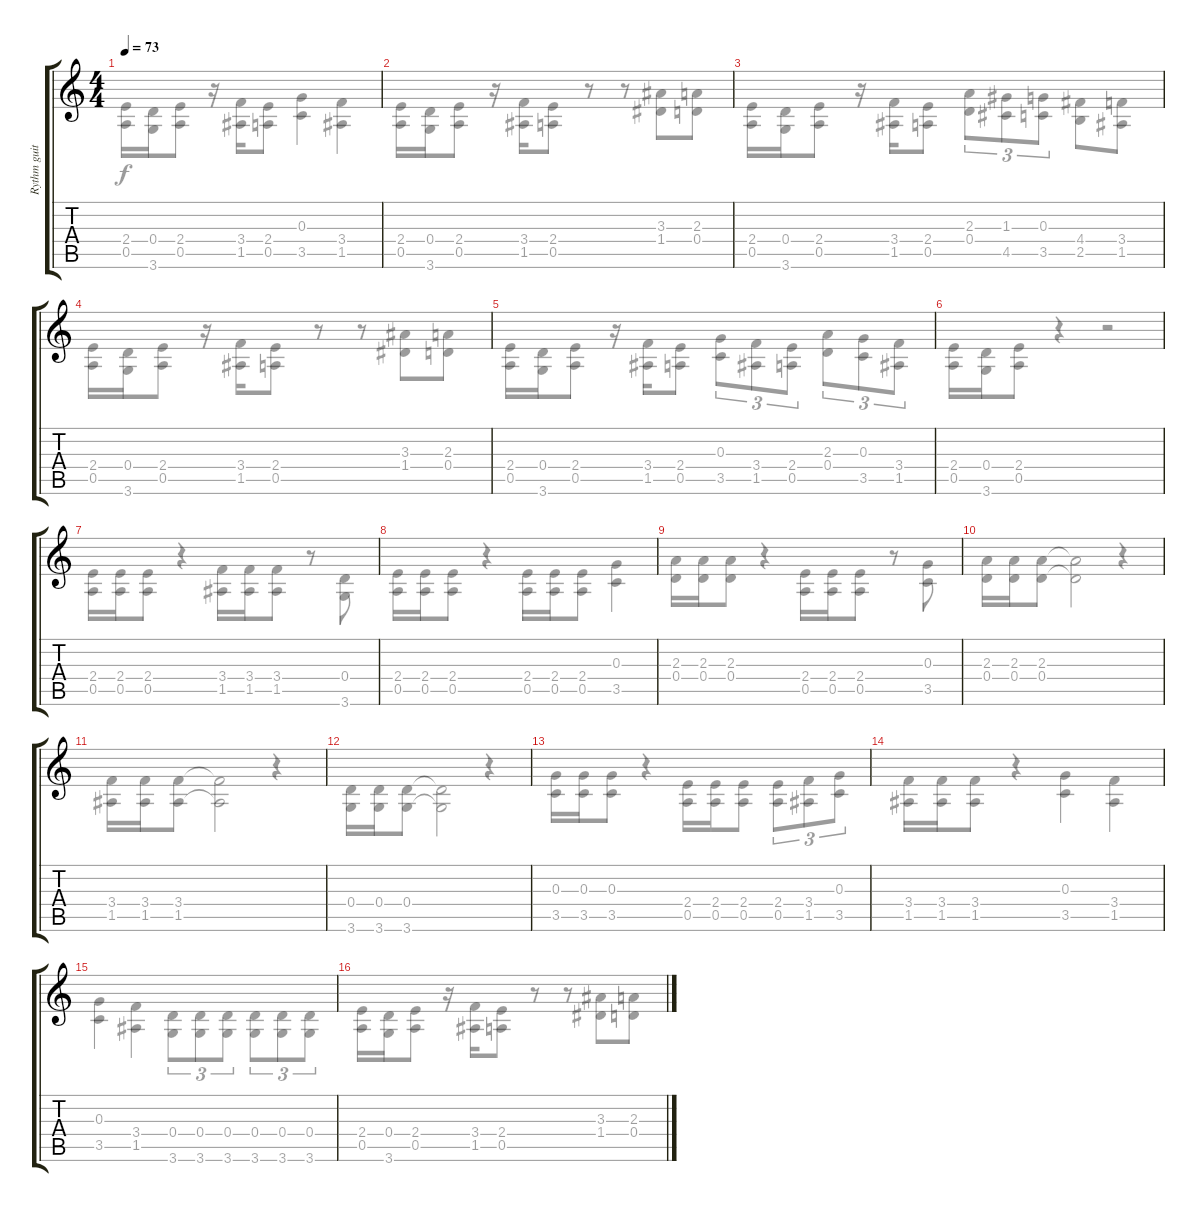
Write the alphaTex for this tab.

\track ("Rythm guitar" "Rythm guit") {instrument overdrivenguitar}
\staff {score tabs}
\tuning (E4 B3 G3 D3 A2 E2) {hide}
\voice
\ts (4 4)
\tempo 73
\clef g2
\ks c
|
|
|
|
|
|
|
|
|
|
|
|
|
|
|
\voice
\clef g2
\ks c
(2.4 0.5).16{dy f} (0.4 3.6).16 (2.4 0.5).8 r.16 (3.4 1.5).16 (2.4 0.5).8 (0.3 3.5).4 (3.4 1.5).4 |
(2.4 0.5).16 (0.4 3.6).16 (2.4 0.5).8 r.16 (3.4 1.5).16 (2.4 0.5).8 r.8 r.8 (3.3 1.4).8 (2.3 0.4).8 |
(2.4 0.5).16 (0.4 3.6).16 (2.4 0.5).8 r.16 (3.4 1.5).16 (2.4 0.5).8 (2.3 0.4).8{tu (3 2)} (1.3 4.5).8{tu (3 2)} (0.3 3.5).8{tu (3 2)} (4.4 2.5).8 (3.4 1.5).8 |
(2.4 0.5).16 (0.4 3.6).16 (2.4 0.5).8 r.16 (3.4 1.5).16 (2.4 0.5).8 r.8 r.8 (3.3 1.4).8 (2.3 0.4).8 |
(2.4 0.5).16 (0.4 3.6).16 (2.4 0.5).8 r.16 (3.4 1.5).16 (2.4 0.5).8 (0.3 3.5).8{tu (3 2)} (3.4 1.5).8{tu (3 2)} (2.4 0.5).8{tu (3 2)} (2.3 0.4).8{tu (3 2)} (0.3 3.5).8{tu (3 2)} (3.4 1.5).8{tu (3 2)} |
(2.4 0.5).16 (0.4 3.6).16 (2.4 0.5).8 r.4 r.2 |
(2.4 0.5).16 (2.4 0.5).16 (2.4 0.5).8 r.4 (3.4 1.5).16 (3.4 1.5).16 (3.4 1.5).8 r.8 (0.4 3.6).8 |
(2.4 0.5).16 (2.4 0.5).16 (2.4 0.5).8 r.4 (2.4 0.5).16 (2.4 0.5).16 (2.4 0.5).8 (0.3 3.5).4 |
(2.3 0.4).16 (2.3 0.4).16 (2.3 0.4).8 r.4 (2.4 0.5).16 (2.4 0.5).16 (2.4 0.5).8 r.8 (0.3 3.5).8 |
(2.3 0.4).16 (2.3 0.4).16 (2.3 0.4).8 (2.3{t} 0.4{t}).2 r.4 |
(3.4 1.5).16 (3.4 1.5).16 (3.4 1.5).8 (3.4{t} 1.5{t}).2 r.4 |
(0.4 3.6).16 (0.4 3.6).16 (0.4 3.6).8 (0.4{t} 3.6{t}).2 r.4 |
(0.3 3.5).16 (0.3 3.5).16 (0.3 3.5).8 r.4 (2.4 0.5).16 (2.4 0.5).16 (2.4 0.5).8 (2.4 0.5).8{tu (3 2)} (3.4 1.5).8{tu (3 2)} (0.3 3.5).8{tu (3 2)} |
(3.4 1.5).16 (3.4 1.5).16 (3.4 1.5).8 r.4 (0.3 3.5).4 (3.4 1.5).4 |
(0.3 3.5).4 (3.4 1.5).4 (0.4 3.6).8{tu (3 2)} (0.4 3.6).8{tu (3 2)} (0.4 3.6).8{tu (3 2)} (0.4 3.6).8{tu (3 2)} (0.4 3.6).8{tu (3 2)} (0.4 3.6).8{tu (3 2)} |
(2.4 0.5).16 (0.4 3.6).16 (2.4 0.5).8 r.16 (3.4 1.5).16 (2.4 0.5).8 r.8 r.8 (3.3 1.4).8 (2.3 0.4).8
